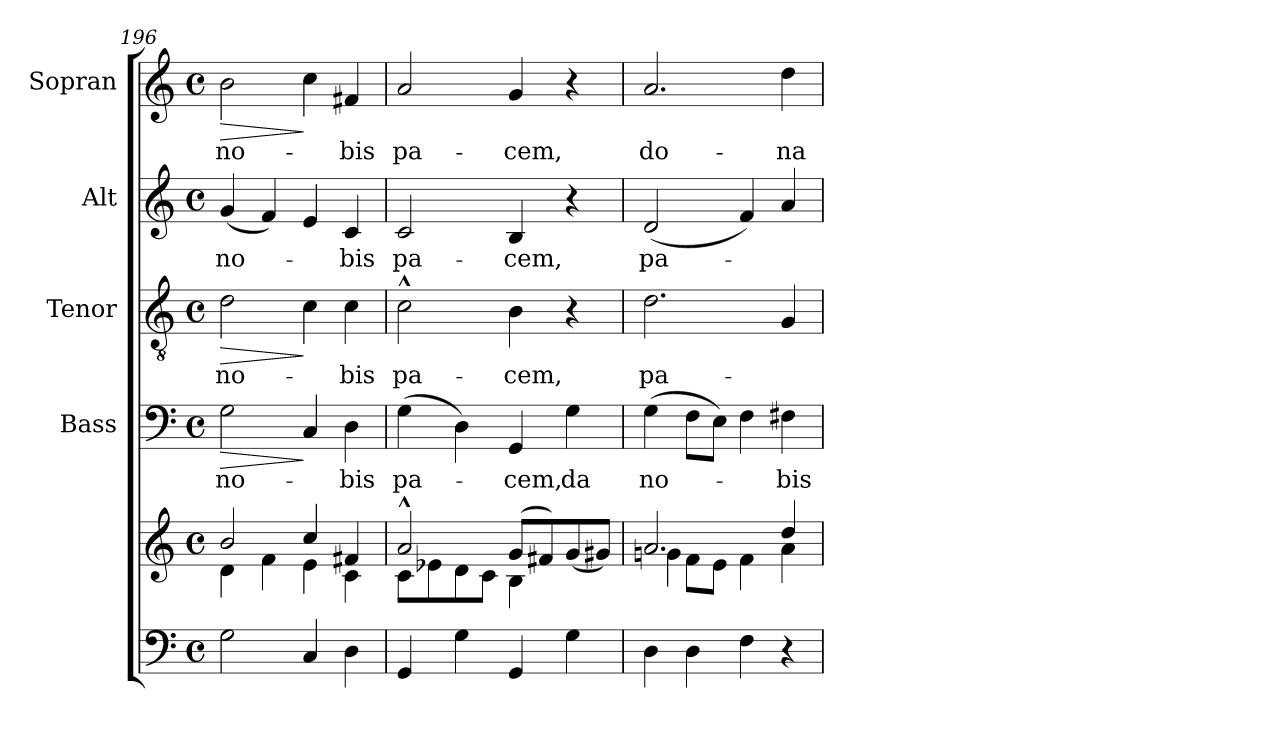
**kern	**kern	**kern	**text	**dynam	**kern	**text	**dynam	**kern	**text	**kern	**text	**dynam
*part5	*part5	*part4	*part4	*part4	*part3	*part3	*part3	*part2	*part2	*part1	*part1	*part1
*staff6	*staff5	*staff4	*staff4	*staff4	*staff3	*staff3	*staff3	*staff2	*staff2	*staff1	*staff1	*staff1
*	*	*I"Bass	*	*	*I"Tenor	*	*	*I"Alt	*	*I"Sopran	*	*
*	*	*I'B.	*	*	*I'T.	*	*	*I'A.	*	*I'S.	*	*
*clefF4	*clefG2	*clefF4	*	*	*clefGv2	*	*	*clefG2	*	*clefG2	*	*
*k[]	*k[]	*k[]	*	*	*k[]	*	*	*k[]	*	*k[]	*	*
*C:	*C:	*C:	*	*	*C:	*	*	*C:	*	*C:	*	*
*M4/4	*M4/4	*M4/4	*	*	*M4/4	*	*	*M4/4	*	*M4/4	*	*
*met(c)	*met(c)	*met(c)	*	*	*met(c)	*	*	*met(c)	*	*met(c)	*	*
=196	=196	=196	=196	=196	=196	=196	=196	=196	=196	=196	=196	=196
*	*^	*	*	*	*	*	*	*	*	*	*	*
!	!	!	!	!LO:LY:b	!LO:HP:b	!	!LO:LY:b	!LO:HP:b	!	!LO:LY:b	!	!LO:LY:b	!LO:HP:b
2G\	2b/	4d\	2G\	no-	>	2d\	no-	>	(<4g/	no-	2b\	no-	>
.	.	4f\	.	.	.	.	.	.	4f/)	.	.	.	.
4C/	4cc/	4e\	4C/	.	]	4c\	.	]	4e/	.	4cc\	.	]
!	!	!	!	!LO:LY:b	!	!	!LO:LY:b	!	!	!LO:LY:b	!	!LO:LY:b	!
4D\	4f#X/	4c\	4D\	-bis	.	4c\	-bis	.	4c/	-bis	4f#X/	-bis	.
=197	=197	=197	=197	=197	=197	=197	=197	=197	=197	=197	=197	=197	=197
!	!	!	!	!LO:LY:b	!	!	!LO:LY:b	!	!	!LO:LY:b	!	!LO:LY:b	!
4GG/	2a^^>/	8c\L	(>4G\	pa-	.	2c^^>\	pa-	.	2c/	pa-	2a/	pa-	.
.	.	8e-X\	.	.	.	.	.	.	.	.	.	.	.
4G\	.	8d\	4D\)	.	.	.	.	.	.	.	.	.	.
.	.	8c\J	.	.	.	.	.	.	.	.	.	.	.
!	!	!	!	!LO:LY:b	!	!	!LO:LY:b	!	!	!LO:LY:b	!	!LO:LY:b	!
4GG/	(>8g/L	4B\	4GG/	-cem,	.	4B\	-cem,	.	4B/	-cem,	4g/	-cem,	.
.	8f#X/)	.	.	.	.	.	.	.	.	.	.	.	.
!	!	!	!	!LO:LY:b	!	!	!	!	!	!	!	!	!
4G\	(>8g/	4ryy	4G\	da	.	4r	.	.	4r	.	4r	.	.
.	8g#X/J)	.	.	.	.	.	.	.	.	.	.	.	.
=198	=198	=198	=198	=198	=198	=198	=198	=198	=198	=198	=198	=198	=198
!	!	!	!	!LO:LY:b	!	!	!LO:LY:b	!	!	!LO:LY:b	!	!LO:LY:b	!
4D\	2.a/	4gn\	(>4G\	no-	.	2.d\	pa-	.	(<2d/	pa-	2.a/	do-	.
4D\	.	8f\L	8F\L	.	.	.	.	.	.	.	.	.	.
.	.	8e\J	8E\J)	.	.	.	.	.	.	.	.	.	.
4F\	.	4f\	4F\	.	.	.	.	.	4f/)	.	.	.	.
!	!	!	!	!LO:LY:b	!	!	!	!	!	!	!	!LO:LY:b	!
4r	4dd/	4a\	4F#X\	-bis	.	4G/	.	.	4a/	.	4dd\	-na	.
*	*v	*v	*	*	*	*	*	*	*	*	*	*	*
=	=	=	=	=	=	=	=	=	=	=	=	=
*-	*-	*-	*-	*-	*-	*-	*-	*-	*-	*-	*-	*-
